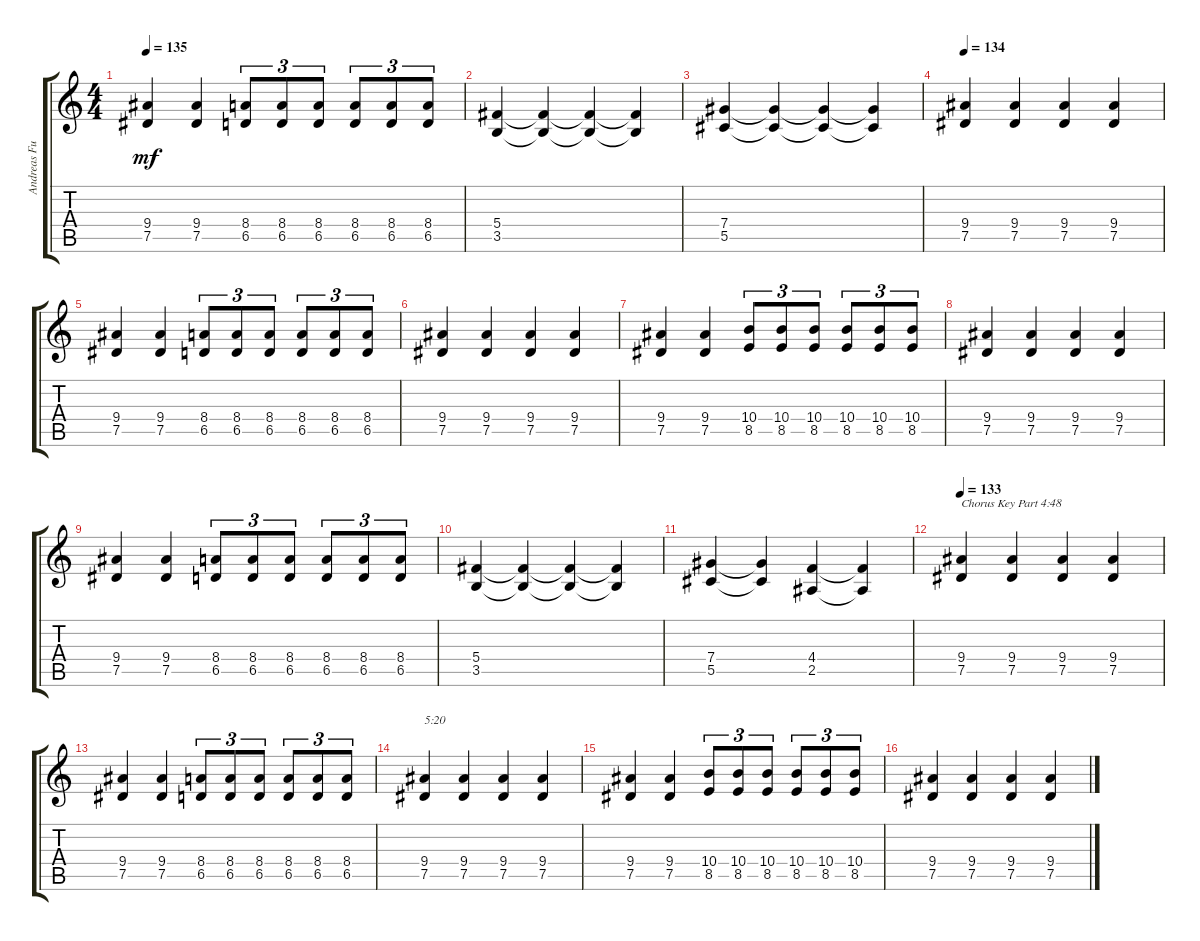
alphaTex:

\track ("Andreas Fullmestad (D# Tuning)" "Andreas Fu") {instrument distortionguitar}
\staff {score tabs}
\tuning (Eb4 Bb3 Gb3 Db3 Ab2 Eb2) {hide}
\ts (4 4)
\tempo 135
\clef g2
\ks c
(9.4 7.5).4{dy mf} (9.4 7.5).4 (8.4 6.5).8{tu (3 2)} (8.4 6.5).8{tu (3 2)} (8.4 6.5).8{tu (3 2)} (8.4 6.5).8{tu (3 2)} (8.4 6.5).8{tu (3 2)} (8.4 6.5).8{tu (3 2)} |
(5.4 3.5).4 (5.4{t} 3.5{t}).4 (5.4{t} 3.5{t}).4 (5.4{t} 3.5{t}).4 |
(7.4 5.5).4 (7.4{t} 5.5{t}).4 (7.4{t} 5.5{t}).4 (7.4{t} 5.5{t}).4 |
\tempo 134
(9.4 7.5).4 (9.4 7.5).4 (9.4 7.5).4 (9.4 7.5).4 |
(9.4 7.5).4 (9.4 7.5).4 (8.4 6.5).8{tu (3 2)} (8.4 6.5).8{tu (3 2)} (8.4 6.5).8{tu (3 2)} (8.4 6.5).8{tu (3 2)} (8.4 6.5).8{tu (3 2)} (8.4 6.5).8{tu (3 2)} |
(9.4 7.5).4 (9.4 7.5).4 (9.4 7.5).4 (9.4 7.5).4 |
(9.4 7.5).4 (9.4 7.5).4 (10.4 8.5).8{tu (3 2)} (10.4 8.5).8{tu (3 2)} (10.4 8.5).8{tu (3 2)} (10.4 8.5).8{tu (3 2)} (10.4 8.5).8{tu (3 2)} (10.4 8.5).8{tu (3 2)} |
(9.4 7.5).4 (9.4 7.5).4 (9.4 7.5).4 (9.4 7.5).4 |
(9.4 7.5).4 (9.4 7.5).4 (8.4 6.5).8{tu (3 2)} (8.4 6.5).8{tu (3 2)} (8.4 6.5).8{tu (3 2)} (8.4 6.5).8{tu (3 2)} (8.4 6.5).8{tu (3 2)} (8.4 6.5).8{tu (3 2)} |
(5.4 3.5).4 (5.4{t} 3.5{t}).4 (5.4{t} 3.5{t}).4 (5.4{t} 3.5{t}).4 |
(7.4 5.5).4 (7.4{t} 5.5{t}).4 (4.4 2.5).4 (4.4{t} 2.5{t}).4 |
\tempo 133
(9.4 7.5).4{txt "Chorus Key Part 4:48"} (9.4 7.5).4 (9.4 7.5).4 (9.4 7.5).4 |
(9.4 7.5).4 (9.4 7.5).4 (8.4 6.5).8{tu (3 2)} (8.4 6.5).8{tu (3 2)} (8.4 6.5).8{tu (3 2)} (8.4 6.5).8{tu (3 2)} (8.4 6.5).8{tu (3 2)} (8.4 6.5).8{tu (3 2)} |
(9.4 7.5).4{txt "5:20"} (9.4 7.5).4 (9.4 7.5).4 (9.4 7.5).4 |
(9.4 7.5).4 (9.4 7.5).4 (10.4 8.5).8{tu (3 2)} (10.4 8.5).8{tu (3 2)} (10.4 8.5).8{tu (3 2)} (10.4 8.5).8{tu (3 2)} (10.4 8.5).8{tu (3 2)} (10.4 8.5).8{tu (3 2)} |
(9.4 7.5).4 (9.4 7.5).4 (9.4 7.5).4 (9.4 7.5).4
